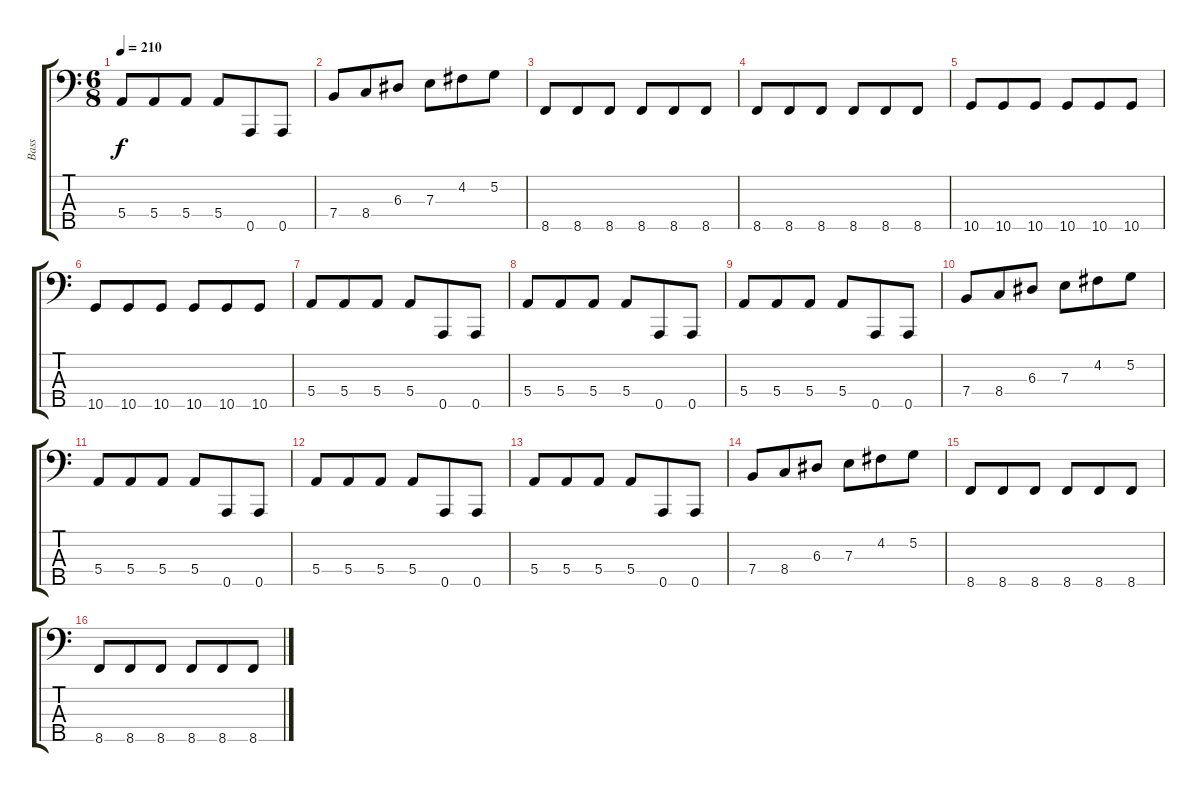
\track ("Bass" "Bass") {instrument electricbassfinger}
\staff {score tabs}
\tuning (G2 D2 A1 E1 A0) {hide}
\ts (6 8)
\tempo 210
\clef f4
\ks c
5.4.8{dy f} 5.4.8 5.4.8 5.4.8 0.5.8 0.5.8 |
7.4.8 8.4.8 6.3.8 7.3.8 4.2.8 5.2.8 |
8.5.8 8.5.8 8.5.8 8.5.8 8.5.8 8.5.8 |
8.5.8 8.5.8 8.5.8 8.5.8 8.5.8 8.5.8 |
10.5.8 10.5.8 10.5.8 10.5.8 10.5.8 10.5.8 |
10.5.8 10.5.8 10.5.8 10.5.8 10.5.8 10.5.8 |
5.4.8 5.4.8 5.4.8 5.4.8 0.5.8 0.5.8 |
5.4.8 5.4.8 5.4.8 5.4.8 0.5.8 0.5.8 |
5.4.8 5.4.8 5.4.8 5.4.8 0.5.8 0.5.8 |
7.4.8 8.4.8 6.3.8 7.3.8 4.2.8 5.2.8 |
5.4.8 5.4.8 5.4.8 5.4.8 0.5.8 0.5.8 |
5.4.8 5.4.8 5.4.8 5.4.8 0.5.8 0.5.8 |
5.4.8 5.4.8 5.4.8 5.4.8 0.5.8 0.5.8 |
7.4.8 8.4.8 6.3.8 7.3.8 4.2.8 5.2.8 |
8.5.8 8.5.8 8.5.8 8.5.8 8.5.8 8.5.8 |
8.5.8 8.5.8 8.5.8 8.5.8 8.5.8 8.5.8
